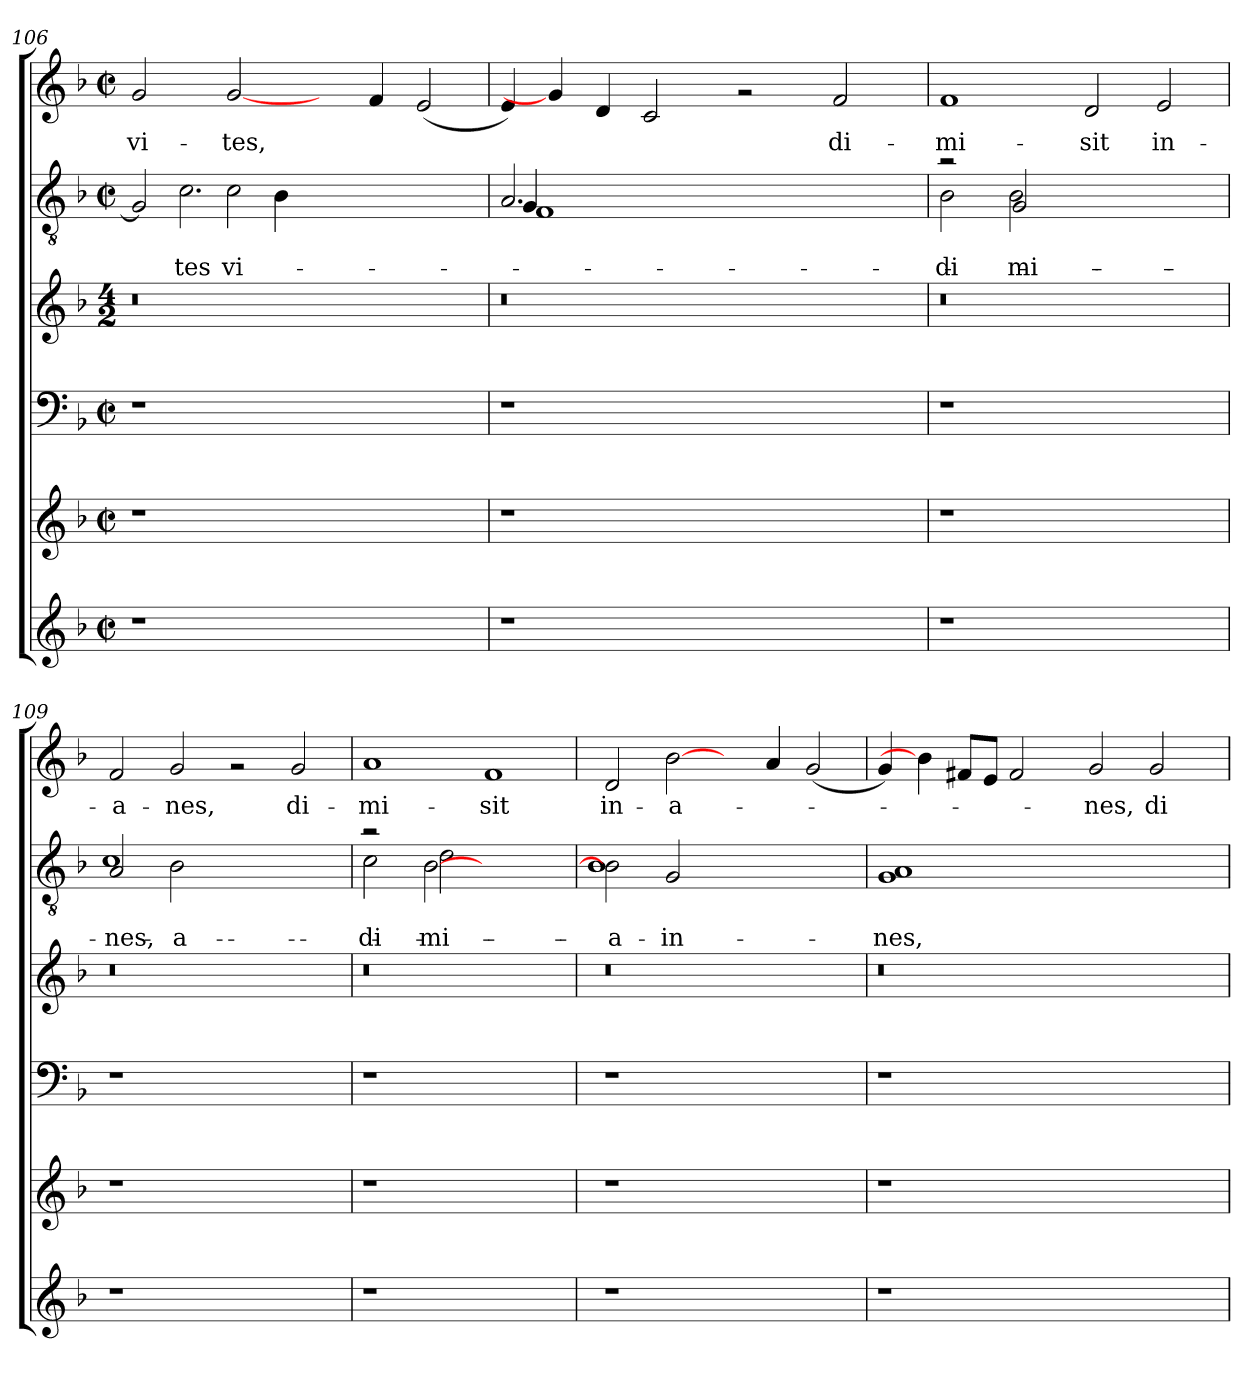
**kern	**kern	**kern	**kern	**kern	**text	**text	**kern	**text
*part6	*part5	*part4	*part3	*part2	*part2	*part2	*part1	*part1
*staff6	*staff5	*staff4	*staff3	*staff2	*staff2	*staff2	*staff1	*staff1
*clefG2	*clefG2	*clefF4	*clefG2	*clefGv2	*	*	*clefG2	*
*k[b-]	*k[b-]	*k[b-]	*k[b-]	*k[b-]	*	*	*k[b-]	*
*F:	*F:	*F:	*F:	*F:	*	*	*F:	*
*M2/2	*M2/2	*M2/2	*M4/2	*M2/2	*	*	*M2/2	*
*met(c|)	*met(c|)	*met(c|)	*	*met(c|)	*	*	*met(c|)	*
=106	=106	=106	=106	=106	=106	=106	=106	=106
*	*	*	*	*^	*	*	*	*
*	*	*	*	*	*^	*	*	*	*
!	!	!	!	!	!	!	!	!	!	!LO:LY:b
1r	1r	1r	0r	2G/]	4ryy	2.ryy	.	.	2g/	-vi-
!	!	!	!	!	!	!	!	!LO:LY:b	!	!
.	.	.	.	.	2.c\	.	.	-tes	.	.
!	!	!	!	!	!	!	!	!LO:LY:b	!	!LO:LY:b
.	.	.	.	2c\	.	.	.	-vi-	[2g/	-tes,
.	.	.	.	.	.	4B-\	.	.	.	.
1ryy	1ryy	1ryy	.	1ryy	1ryy	1ryy	.	.	4ryy	.
.	.	.	.	.	.	.	.	.	4f/	.
.	.	.	.	.	.	.	.	.	(<2e/	.
=107	=107	=107	=107	=107	=107	=107	=107	=107	=107	=107
1r	1r	1r	0r	2.A/	4G/	1F	.	.	4e/)	.
.	.	.	.	.	1ryy	.	.	.	4g/]	.
.	.	.	.	.	.	.	.	.	4d/	.
.	.	.	.	1ryy	.	.	.	.	2c/	.
1ryy	1ryy	1ryy	.	.	.	1ryy	.	.	.	.
.	.	.	.	.	4ryy	.	.	.	2rg	.
.	.	.	.	.	2.ryy	.	.	.	.	.
!	!	!	!	!	!	!	!	!	!	!LO:LY:b
.	.	.	.	4ryy	.	.	.	.	2f/	di-
4ryy	4ryy	4ryy	4ryy	4ryy	.	4ryy	.	.	.	.
=108	=108	=108	=108	=108	=108	=108	=108	=108	=108	=108
!	!	!	!	!	!	!	!	!LO:LY:b	!	!LO:LY:b
*	*	*	*	*	*v	*v	*	*	*	*
1r	1r	1r	0r	2ra	2B-\	.	di-	1f	-mi-
!	!	!	!	!	!	!	!LO:LY:b:rj	!	!
!	!	!	!	!	!	!	!LO:LY:b	!	!
.	.	.	.	2G/	2B-\	.	-mi-	.	.
!	!	!	!	!	!	!	!	!	!LO:LY:b
1ryy	1ryy	1ryy	.	1ryy	1ryy	.	.	2d/	-sit
!	!	!	!	!	!	!	!	!	!LO:LY:b
.	.	.	.	.	.	.	.	2e/	in-
=109	=109	=109	=109	=109	=109	=109	=109	=109	=109
!	!	!	!	!	!	!	!LO:LY:b	!	!
!	!	!	!	!	!	!	!LO:LY:b	!	!LO:LY:b
1r	1r	1r	0r	2A/	1c	.	-nes,	2f/	-a-
!	!	!	!	!	!	!	!LO:LY:b	!	!LO:LY:b
.	.	.	.	2B-\	.	.	-a-	2g/	-nes,
1ryy	1ryy	1ryy	.	1ryy	1ryy	.	.	2rg	.
!	!	!	!	!	!	!	!	!	!LO:LY:b
.	.	.	.	.	.	.	.	2g/	di-
=110	=110	=110	=110	=110	=110	=110	=110	=110	=110
!	!	!	!	!	!	!	!LO:LY:b	!	!LO:LY:b
1r	1r	1r	0r	2ra	2c\	.	di-	1a	-mi-
!	!	!	!	!	!	!	!LO:LY:b	!	!
!	!	!	!	!	!	!	!LO:LY:b	!	!
.	.	.	.	[<2B-\	2d\	.	-mi-	.	.
!	!	!	!	!	!	!	!	!	!LO:LY:b
1ryy	1ryy	1ryy	.	1ryy	1ryy	.	.	1f	-sit
!!LO:LB:g=z
=111	=111	=111	=111	=111	=111	=111	=111	=111	=111
!	!	!	!	!	!	!	!LO:LY:b:rj	!	!LO:LY:b
1r	1r	1r	0r	2B-\]	1B-	.	-a-	2d/	in-
!	!	!	!	!	!	!	!LO:LY:b	!	!LO:LY:b
.	.	.	.	2G/	.	.	-in-	[2b-\	-a-
1ryy	1ryy	1ryy	.	1ryy	1ryy	.	.	4ryy	.
.	.	.	.	.	.	.	.	4a/	.
.	.	.	.	.	.	.	.	(<2g/	.
*	*	*	*	*v	*v	*	*	*	*
=112	=112	=112	=112	=112	=112	=112	=112	=112
!	!	!	!	!	!	!LO:LY:b	!	!
1r	1r	1r	0r	1G 1A	.	-nes,	4g/)	.
.	.	.	.	.	.	.	4b-\]	.
.	.	.	.	.	.	.	8f#/L	.
.	.	.	.	.	.	.	8e/J	.
.	.	.	.	.	.	.	2f#/	.
1ryy	1ryy	1ryy	.	1ryy	.	.	.	.
!	!	!	!	!	!	!	!	!LO:LY:b
.	.	.	.	.	.	.	2g/	-nes,
!	!	!	!	!	!	!	!	!LO:LY:b
.	.	.	.	.	.	.	2g/	di-
4ryy	4ryy	4ryy	4ryy	4ryy	.	.	.	.
=	=	=	=	=	=	=	=	=
*-	*-	*-	*-	*-	*-	*-	*-	*-
